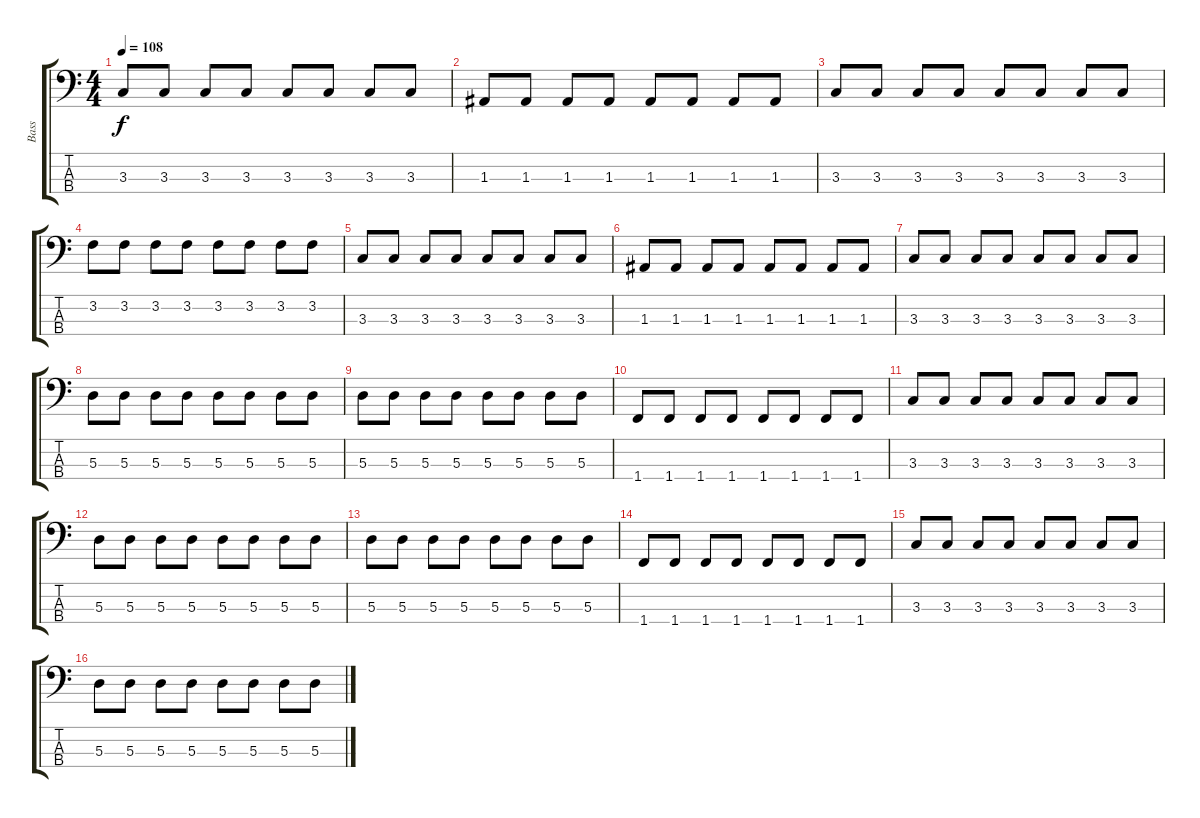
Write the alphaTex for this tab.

\track ("Bass" "Bass") {instrument electricbassfinger}
\staff {score tabs}
\tuning (G2 D2 A1 E1) {hide}
\ts (4 4)
\tempo 108
\clef f4
\ks c
3.3.8{dy f} 3.3.8 3.3.8 3.3.8 3.3.8 3.3.8 3.3.8 3.3.8 |
1.3.8 1.3.8 1.3.8 1.3.8 1.3.8 1.3.8 1.3.8 1.3.8 |
3.3.8 3.3.8 3.3.8 3.3.8 3.3.8 3.3.8 3.3.8 3.3.8 |
3.2.8 3.2.8 3.2.8 3.2.8 3.2.8 3.2.8 3.2.8 3.2.8 |
3.3.8 3.3.8 3.3.8 3.3.8 3.3.8 3.3.8 3.3.8 3.3.8 |
1.3.8 1.3.8 1.3.8 1.3.8 1.3.8 1.3.8 1.3.8 1.3.8 |
3.3.8 3.3.8 3.3.8 3.3.8 3.3.8 3.3.8 3.3.8 3.3.8 |
5.3.8 5.3.8 5.3.8 5.3.8 5.3.8 5.3.8 5.3.8 5.3.8 |
5.3.8 5.3.8 5.3.8 5.3.8 5.3.8 5.3.8 5.3.8 5.3.8 |
1.4.8 1.4.8 1.4.8 1.4.8 1.4.8 1.4.8 1.4.8 1.4.8 |
3.3.8 3.3.8 3.3.8 3.3.8 3.3.8 3.3.8 3.3.8 3.3.8 |
5.3.8 5.3.8 5.3.8 5.3.8 5.3.8 5.3.8 5.3.8 5.3.8 |
5.3.8 5.3.8 5.3.8 5.3.8 5.3.8 5.3.8 5.3.8 5.3.8 |
1.4.8 1.4.8 1.4.8 1.4.8 1.4.8 1.4.8 1.4.8 1.4.8 |
3.3.8 3.3.8 3.3.8 3.3.8 3.3.8 3.3.8 3.3.8 3.3.8 |
5.3.8 5.3.8 5.3.8 5.3.8 5.3.8 5.3.8 5.3.8 5.3.8
